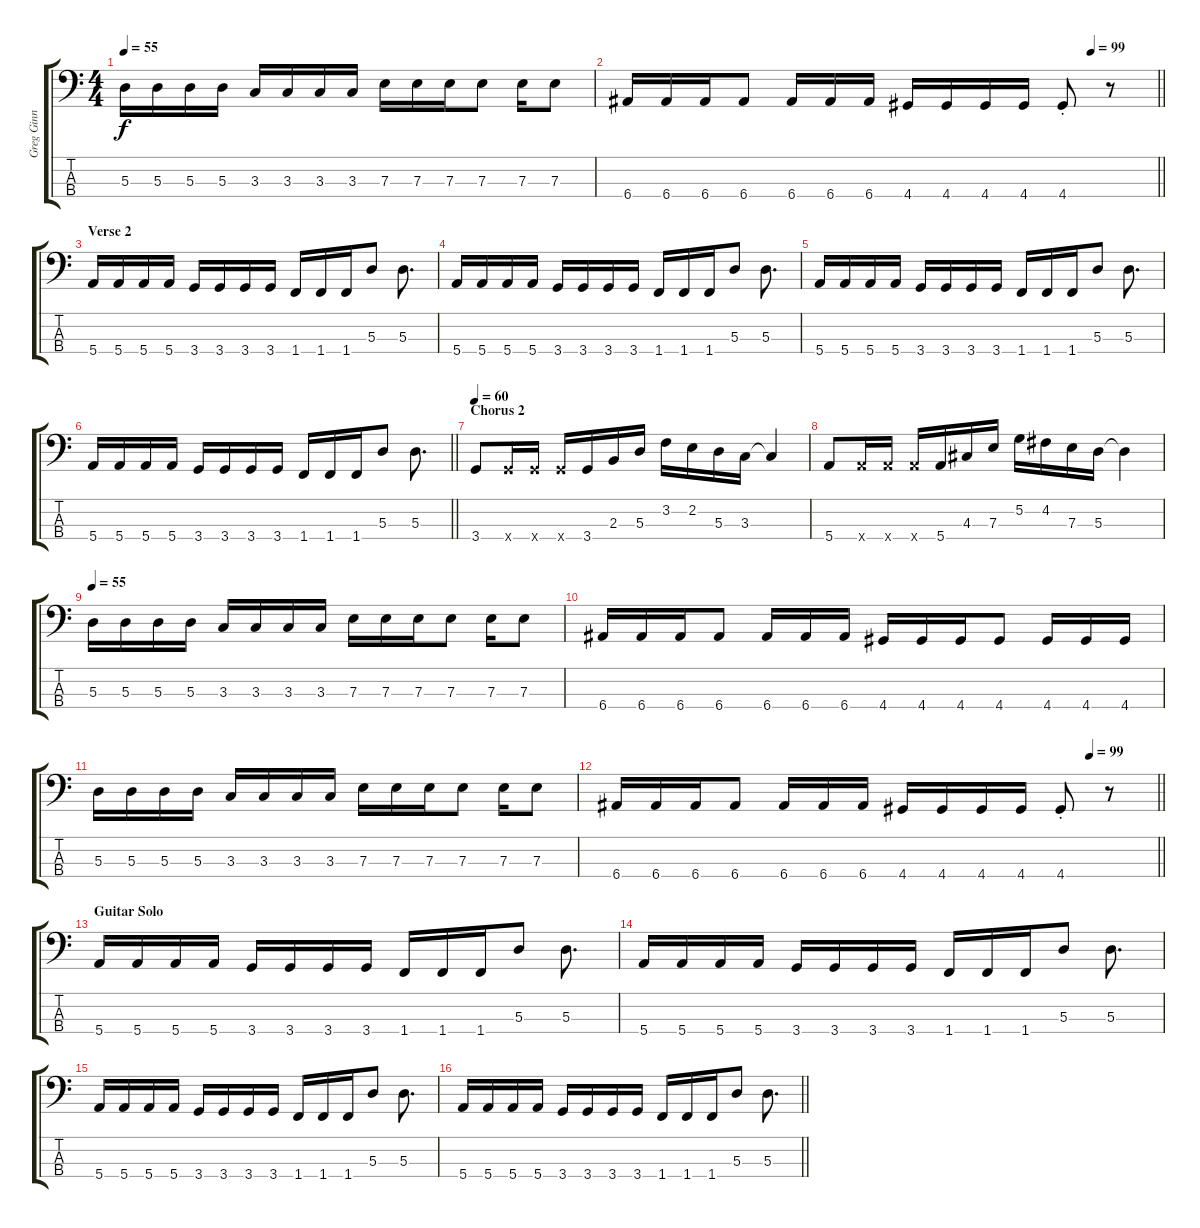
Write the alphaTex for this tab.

\track ("Greg Ginn (Bass)" "Greg Ginn ") {instrument electricbasspick}
\staff {score tabs}
\tuning (G2 D2 A1 E1) {hide}
\ts (4 4)
\tempo 55
\clef f4
\ks c
5.3.16{dy f} 5.3.16 5.3.16 5.3.16 3.3.16 3.3.16 3.3.16 3.3.16 7.3.16 7.3.16 7.3.16 7.3.8 7.3.16 7.3.8 |
\tempo (99 0.875)
\barLineRight lightlight
6.4.16 6.4.16 6.4.16 6.4.8 6.4.16 6.4.16 6.4.16 4.4.16 4.4.16 4.4.16 4.4.16 4.4{st}.8 r.8 |
\section ("" "Verse 2")
5.4.16 5.4.16 5.4.16 5.4.16 3.4.16 3.4.16 3.4.16 3.4.16 1.4.16 1.4.16 1.4.16 5.3.8 5.3.8{d} |
5.4.16 5.4.16 5.4.16 5.4.16 3.4.16 3.4.16 3.4.16 3.4.16 1.4.16 1.4.16 1.4.16 5.3.8 5.3.8{d} |
5.4.16 5.4.16 5.4.16 5.4.16 3.4.16 3.4.16 3.4.16 3.4.16 1.4.16 1.4.16 1.4.16 5.3.8 5.3.8{d} |
\barLineRight lightlight
5.4.16 5.4.16 5.4.16 5.4.16 3.4.16 3.4.16 3.4.16 3.4.16 1.4.16 1.4.16 1.4.16 5.3.8 5.3.8{d} |
\section ("" "Chorus 2")
\tempo 60
3.4.8 3.4{x}.16 3.4{x}.16 3.4{x}.16 3.4.16 2.3.16 5.3.16 3.2.16 2.2.16 5.3.16 3.3.16 3.3{t}.4 |
5.4.8 5.4{x}.16 5.4{x}.16 5.4{x}.16 5.4.16 4.3.16 7.3.16 5.2.16 4.2.16 7.3.16 5.3.16 5.3{t}.4 |
\tempo 55
5.3.16 5.3.16 5.3.16 5.3.16 3.3.16 3.3.16 3.3.16 3.3.16 7.3.16 7.3.16 7.3.16 7.3.8 7.3.16 7.3.8 |
6.4.16 6.4.16 6.4.16 6.4.8 6.4.16 6.4.16 6.4.16 4.4.16 4.4.16 4.4.16 4.4.8 4.4.16 4.4.16 4.4.16 |
5.3.16 5.3.16 5.3.16 5.3.16 3.3.16 3.3.16 3.3.16 3.3.16 7.3.16 7.3.16 7.3.16 7.3.8 7.3.16 7.3.8 |
\tempo (99 0.875)
\barLineRight lightlight
6.4.16 6.4.16 6.4.16 6.4.8 6.4.16 6.4.16 6.4.16 4.4.16 4.4.16 4.4.16 4.4.16 4.4{st}.8 r.8 |
\section ("" "Guitar Solo")
5.4.16 5.4.16 5.4.16 5.4.16 3.4.16 3.4.16 3.4.16 3.4.16 1.4.16 1.4.16 1.4.16 5.3.8 5.3.8{d} |
5.4.16 5.4.16 5.4.16 5.4.16 3.4.16 3.4.16 3.4.16 3.4.16 1.4.16 1.4.16 1.4.16 5.3.8 5.3.8{d} |
5.4.16 5.4.16 5.4.16 5.4.16 3.4.16 3.4.16 3.4.16 3.4.16 1.4.16 1.4.16 1.4.16 5.3.8 5.3.8{d} |
\barLineRight lightlight
5.4.16 5.4.16 5.4.16 5.4.16 3.4.16 3.4.16 3.4.16 3.4.16 1.4.16 1.4.16 1.4.16 5.3.8 5.3.8{d}
